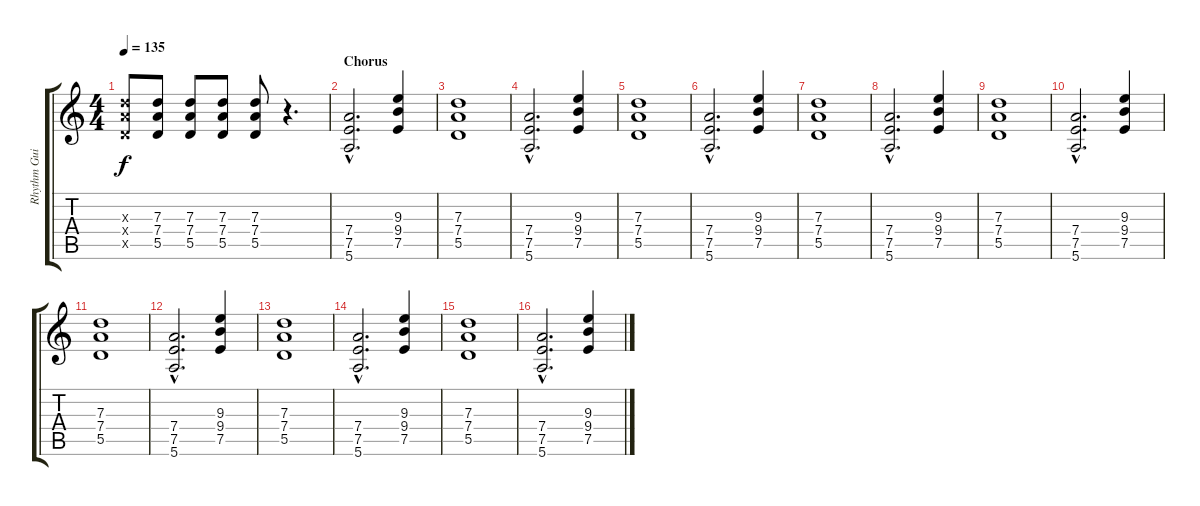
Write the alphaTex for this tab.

\track ("Rhythm Guitar 1" "Rhythm Gui") {instrument distortionguitar}
\staff {score tabs}
\tuning (E4 B3 G3 D3 A2 E2) {hide}
\ts (4 4)
\tempo 135
\clef g2
\ks c
(7.3{x} 7.4{x} 5.5{x}).8{dy f} (7.3 7.4 5.5).8 (7.3 7.4 5.5).8 (7.3 7.4 5.5).8 (7.3 7.4 5.5).8 r.4{d} |
\section ("" "Chorus")
(7.4{hac} 7.5{hac} 5.6{hac}).2{d} (9.3 9.4 7.5).4 |
(7.3 7.4 5.5).1 |
(7.4{hac} 7.5{hac} 5.6{hac}).2{d} (9.3 9.4 7.5).4 |
(7.3 7.4 5.5).1 |
(7.4{hac} 7.5{hac} 5.6{hac}).2{d} (9.3 9.4 7.5).4 |
(7.3 7.4 5.5).1 |
(7.4{hac} 7.5{hac} 5.6{hac}).2{d} (9.3 9.4 7.5).4 |
(7.3 7.4 5.5).1 |
(7.4{hac} 7.5{hac} 5.6{hac}).2{d} (9.3 9.4 7.5).4 |
(7.3 7.4 5.5).1 |
(7.4{hac} 7.5{hac} 5.6{hac}).2{d} (9.3 9.4 7.5).4 |
(7.3 7.4 5.5).1 |
(7.4{hac} 7.5{hac} 5.6{hac}).2{d} (9.3 9.4 7.5).4 |
(7.3 7.4 5.5).1 |
(7.4{hac} 7.5{hac} 5.6{hac}).2{d} (9.3 9.4 7.5).4
